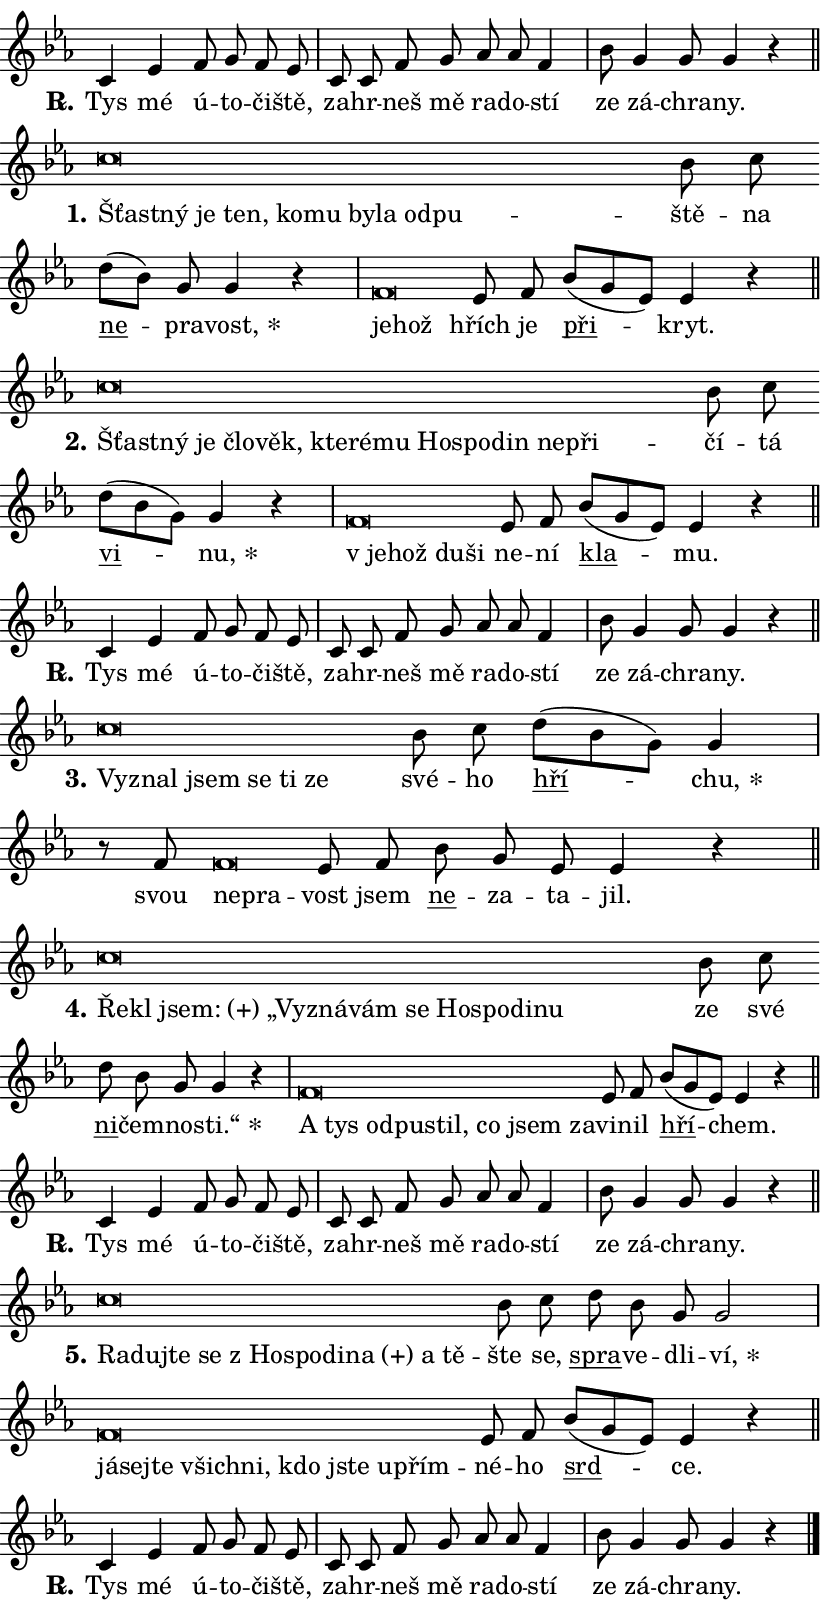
\version "2.24.0"
\header { tagline = "" }
\paper {
  indent = 0\cm
  top-margin = 0\cm
  right-margin = 0.13\cm % to fit lyric hyphens
  bottom-margin = 0\cm
  left-margin = 0\cm
  paper-width = 14\cm
  page-breaking = #ly:one-page-breaking
  system-system-spacing.basic-distance = #11
  score-system-spacing.basic-distance = #11
  ragged-last = ##f
}


%% Author: Thomas Morley
%% https://lists.gnu.org/archive/html/lilypond-user/2020-05/msg00002.html
#(define (line-position grob)
"Returns position of @var[grob} in current system:
   @code{'start}, if at first time-step
   @code{'end}, if at last time-step
   @code{'middle} otherwise
"
  (let* ((col (ly:item-get-column grob))
         (ln (ly:grob-object col 'left-neighbor))
         (rn (ly:grob-object col 'right-neighbor))
         (col-to-check-left (if (ly:grob? ln) ln col))
         (col-to-check-right (if (ly:grob? rn) rn col))
         (break-dir-left
           (and
             (ly:grob-property col-to-check-left 'non-musical #f)
             (ly:item-break-dir col-to-check-left)))
         (break-dir-right
           (and
             (ly:grob-property col-to-check-right 'non-musical #f)
             (ly:item-break-dir col-to-check-right))))
        (cond ((eqv? 1 break-dir-left) 'start)
              ((eqv? -1 break-dir-right) 'end)
              (else 'middle))))

#(define (tranparent-at-line-position vctor)
  (lambda (grob)
  "Relying on @code{line-position} select the relevant enry from @var{vctor}.
Used to determine transparency,"
    (case (line-position grob)
      ((end) (not (vector-ref vctor 0)))
      ((middle) (not (vector-ref vctor 1)))
      ((start) (not (vector-ref vctor 2))))))

noteHeadBreakVisibility =
#(define-music-function (break-visibility)(vector?)
"Makes @code{NoteHead}s transparent relying on @var{break-visibility}"
#{
  \override NoteHead.transparent =
    #(tranparent-at-line-position break-visibility)
#})

#(define delete-ledgers-for-transparent-note-heads
  (lambda (grob)
    "Reads whether a @code{NoteHead} is transparent.
If so this @code{NoteHead} is removed from @code{'note-heads} from
@var{grob}, which is supposed to be @code{LedgerLineSpanner}.
As a result ledgers are not printed for this @code{NoteHead}"
    (let* ((nhds-array (ly:grob-object grob 'note-heads))
           (nhds-list
             (if (ly:grob-array? nhds-array)
                 (ly:grob-array->list nhds-array)
                 '()))
           ;; Relies on the transparent-property being done before
           ;; Staff.LedgerLineSpanner.after-line-breaking is executed.
           ;; This is fragile ...
           (to-keep
             (remove
               (lambda (nhd)
                 (ly:grob-property nhd 'transparent #f))
               nhds-list)))
      ;; TODO find a better method to iterate over grob-arrays, similiar
      ;; to filter/remove etc for lists
      ;; For now rebuilt from scratch
      (set! (ly:grob-object grob 'note-heads)  '())
      (for-each
        (lambda (nhd)
          (ly:pointer-group-interface::add-grob grob 'note-heads nhd))
        to-keep))))

squashNotes = {
  \override NoteHead.X-extent = #'(-0.2 . 0.2)
  \override NoteHead.Y-extent = #'(-0.75 . 0)
  \override NoteHead.stencil =
    #(lambda (grob)
       (let ((pos (ly:grob-property grob 'staff-position)))
         (begin
           (if (< pos -7) (display "ERROR: Lower brevis then expected\n") (display ""))
           (if (<= pos -6) ly:text-interface::print ly:note-head::print))))
}
unSquashNotes = {
  \revert NoteHead.X-extent
  \revert NoteHead.Y-extent
  \revert NoteHead.stencil
}

hideNotes = \noteHeadBreakVisibility #begin-of-line-visible
unHideNotes = \noteHeadBreakVisibility #all-visible

% work-around for resetting accidentals
% https://lilypond.org/doc/v2.23/Documentation/notation/displaying-rhythms#unmetered-music
cadenzaMeasure = {
  \cadenzaOff
  \partial 1024 s1024
  \cadenzaOn
}

#(define-markup-command (accent layout props text) (markup?)
  "Underline accented syllable"
  (interpret-markup layout props
    #{\markup \override #'(offset . 4.3) \underline { #text }#}))

responsum = \markup \concat {
  "R" \hspace #-1.05 \path #0.1 #'((moveto 0 0.07) (lineto 0.9 0.8)) \hspace #0.05 "."
}

spaceSize = #0.6828661417322834 % exact space size for TeX Gyre Schola

\layout {
  \context {
    \Staff
    \remove "Time_signature_engraver"
    \override LedgerLineSpanner.after-line-breaking = #delete-ledgers-for-transparent-note-heads
  }
  \context {
    \Lyrics {
      \override LyricSpace.minimum-distance = \spaceSize
      \override LyricText.font-name = #"TeX Gyre Schola"
      \override LyricText.font-size = 1
      \override StanzaNumber.font-name = #"TeX Gyre Schola Bold"
      \override StanzaNumber.font-size = 1
    }
  }
  \context {
    \Score 
    \override NoteHead.text =
      #(lambda (grob) 
        (let ((pos (ly:grob-property grob 'staff-position)))
          #{\markup {
            \combine
              \halign #-0.55 \raise #(if (= pos -6) 0 0.5) \override #'(thickness . 2) \draw-line #'(3.2 . 0)
              \musicglyph "noteheads.sM1"
          }#}))
  }
}

% magnetic-lyrics.ily
%
%   written by
%     Jean Abou Samra <jean@abou-samra.fr>
%     Werner Lemberg <wl@gnu.org>
%
%   adapted by
%     Jiri Hon <jiri.hon@gmail.com>
%
% Version 2022-Apr-15

% https://www.mail-archive.com/lilypond-user@gnu.org/msg149350.html

#(define (Left_hyphen_pointer_engraver context)
   "Collect syllable-hyphen-syllable occurrences in lyrics and store
them in properties.  This engraver only looks to the left.  For
example, if the lyrics input is @code{foo -- bar}, it does the
following.

@itemize @bullet
@item
Set the @code{text} property of the @code{LyricHyphen} grob between
@q{foo} and @q{bar} to @code{foo}.

@item
Set the @code{left-hyphen} property of the @code{LyricText} grob with
text @q{foo} to the @code{LyricHyphen} grob between @q{foo} and
@q{bar}.
@end itemize

Use this auxiliary engraver in combination with the
@code{lyric-@/text::@/apply-@/magnetic-@/offset!} hook."
   (let ((hyphen #f)
         (text #f))
     (make-engraver
      (acknowledgers
       ((lyric-syllable-interface engraver grob source-engraver)
        (set! text grob)))
      (end-acknowledgers
       ((lyric-hyphen-interface engraver grob source-engraver)
        ;(when (not (grob::has-interface grob 'lyric-space-interface))
          (set! hyphen grob)));)
      ((stop-translation-timestep engraver)
       (when (and text hyphen)
         (ly:grob-set-object! text 'left-hyphen hyphen))
       (set! text #f)
       (set! hyphen #f)))))

#(define (lyric-text::apply-magnetic-offset! grob)
   "If the space between two syllables is less than the value in
property @code{LyricText@/.details@/.squash-threshold}, move the right
syllable to the left so that it gets concatenated with the left
syllable.

Use this function as a hook for
@code{LyricText@/.after-@/line-@/breaking} if the
@code{Left_@/hyphen_@/pointer_@/engraver} is active."
   (let ((hyphen (ly:grob-object grob 'left-hyphen #f)))
     (when hyphen
       (let ((left-text (ly:spanner-bound hyphen LEFT)))
         (when (grob::has-interface left-text 'lyric-syllable-interface)
           (let* ((common (ly:grob-common-refpoint grob left-text X))
                  (this-x-ext (ly:grob-extent grob common X))
                  (left-x-ext
                   (begin
                     ;; Trigger magnetism for left-text.
                     (ly:grob-property left-text 'after-line-breaking)
                     (ly:grob-extent left-text common X)))
                  ;; `delta` is the gap width between two syllables.
                  (delta (- (interval-start this-x-ext)
                            (interval-end left-x-ext)))
                  (details (ly:grob-property grob 'details))
                  (threshold (assoc-get 'squash-threshold details 0.2)))
             (when (< delta threshold)
               (let* (;; We have to manipulate the input text so that
                      ;; ligatures crossing syllable boundaries are not
                      ;; disabled.  For languages based on the Latin
                      ;; script this is essentially a beautification.
                      ;; However, for non-Western scripts it can be a
                      ;; necessity.
                      (lt (ly:grob-property left-text 'text))
                      (rt (ly:grob-property grob 'text))
                      (is-space (grob::has-interface hyphen 'lyric-space-interface))
                      (space (if is-space " " ""))
                      (extra-delta (if is-space spaceSize 0))
                      ;; Append new syllable.
                      (ltrt-space (if (and (string? lt) (string? rt))
                                (string-append lt space rt)
                                (make-concat-markup (list lt space rt))))
                      ;; Right-align `ltrt` to the right side.
                      (ltrt-space-markup (grob-interpret-markup
                               grob
                               (make-translate-markup
                                (cons (interval-length this-x-ext) 0)
                                (make-right-align-markup ltrt-space)))))
                 (begin
                   ;; Don't print `left-text`.
                   (ly:grob-set-property! left-text 'stencil #f)
                   ;; Set text and stencil (which holds all collected
                   ;; syllables so far) and shift it to the left.
                   (ly:grob-set-property! grob 'text ltrt-space)
                   (ly:grob-set-property! grob 'stencil ltrt-space-markup)
                   (ly:grob-translate-axis! grob (- (- delta extra-delta)) X))))))))))


#(define (lyric-hyphen::displace-bounds-first grob)
   ;; Make very sure this callback isn't triggered too early.
   (let ((left (ly:spanner-bound grob LEFT))
         (right (ly:spanner-bound grob RIGHT)))
     (ly:grob-property left 'after-line-breaking)
     (ly:grob-property right 'after-line-breaking)
     (ly:lyric-hyphen::print grob)))

squashThreshold = #0.4

\layout {
  \context {
    \Lyrics
    \consists #Left_hyphen_pointer_engraver
    \override LyricText.after-line-breaking =
      #lyric-text::apply-magnetic-offset!
    \override LyricHyphen.stencil = #lyric-hyphen::displace-bounds-first
    \override LyricText.details.squash-threshold = \squashThreshold
    \override LyricHyphen.minimum-distance = 0
    \override LyricHyphen.minimum-length = \squashThreshold
  }
}

squashText = \override LyricText.details.squash-threshold = 9999
unSquashText = \override LyricText.details.squash-threshold = \squashThreshold

leftText = \override LyricText.self-alignment-X = #LEFT
unLeftText = \revert LyricText.self-alignment-X

starOffset = #(lambda (grob) 
                (let ((x_offset (ly:self-alignment-interface::aligned-on-x-parent grob)))
                  (if (= x_offset 0) 0 (+ x_offset 1.2))))

star = #(define-music-function (syllable)(string?)
"Append star separator at the end of a syllable"
#{
  \once \override LyricText.X-offset = #starOffset
  \lyricmode { \markup {
    #syllable
    \override #'((font-name . "TeX Gyre Schola Bold")) \hspace #0.2 \lower #0.65 \larger "*"
  } }
#})

starAccent = #(define-music-function (syllable)(string?)
"Append star separator at the end of a syllable and make accent"
#{
  \once \override LyricText.X-offset = #starOffset
  \lyricmode { \markup {
    \accent #syllable
    \override #'((font-name . "TeX Gyre Schola Bold")) \hspace #0.2 \lower #0.65 \larger "*"
  } }
#})

breath = #(define-music-function (syllable)(string?)
"Append breathing indicator at the end of a syllable"
#{
  \lyricmode { \markup { #syllable "+" } }
#})

optionalBreath = #(define-music-function (syllable)(string?)
"Append optional breathing indicator at the end of a syllable"
#{
  \lyricmode { \markup { #syllable "(+)" } }
#})


\score {
    <<
        \new Voice = "melody" { \cadenzaOn \key es \major \relative { c'4 es f8 g f es \cadenzaMeasure \bar "|" c c f g as as f4 \cadenzaMeasure \bar "|" bes8 g4 g8 g4 r \cadenzaMeasure \bar "||" \break } }
        \new Lyrics \lyricsto "melody" { \lyricmode { \set stanza = \responsum
Tys mé ú -- to -- či -- ště, za -- hr -- neš mě ra -- do -- stí ze zá -- chra -- ny. } }
    >>
    \layout {}
}

\score {
    <<
        \new Voice = "melody" { \cadenzaOn \key es \major \relative { \squashNotes c''\breve*1/16 \hideNotes \breve*1/16 \bar "" \breve*1/16 \bar "" \breve*1/16 \bar "" \breve*1/16 \bar "" \breve*1/16 \bar "" \breve*1/16 \bar "" \breve*1/16 \bar "" \breve*1/16 \breve*1/16 \bar "" \unHideNotes \unSquashNotes bes8 c \bar "" d[( bes)] g g4 r \cadenzaMeasure \bar "|" \squashNotes f\breve*1/16 \hideNotes \breve*1/16 \bar "" \unHideNotes \unSquashNotes es8 f \bar "" bes[( g es)] es4 r \cadenzaMeasure \bar "||" \break } }
        \new Lyrics \lyricsto "melody" { \lyricmode { \set stanza = "1."
\leftText Šťast -- \squashText ný je ten, ko -- mu by -- la od -- pu -- \unLeftText \unSquashText ště -- na \markup \accent ne -- pra -- \star vost, \leftText je -- \squashText hož \unLeftText \unSquashText hřích je \markup \accent při -- kryt. } }
    >>
    \layout {}
}

\score {
    <<
        \new Voice = "melody" { \cadenzaOn \key es \major \relative { \squashNotes c''\breve*1/16 \hideNotes \breve*1/16 \bar "" \breve*1/16 \bar "" \breve*1/16 \bar "" \breve*1/16 \bar "" \breve*1/16 \bar "" \breve*1/16 \bar "" \breve*1/16 \bar "" \breve*1/16 \bar "" \breve*1/16 \bar "" \breve*1/16 \bar "" \breve*1/16 \breve*1/16 \bar "" \unHideNotes \unSquashNotes bes8 c \bar "" d[( bes g)] g4 r \cadenzaMeasure \bar "|" \squashNotes f\breve*1/16 \hideNotes \breve*1/16 \bar "" \breve*1/16 \breve*1/16 \bar "" \unHideNotes \unSquashNotes es8 f \bar "" bes[( g es)] es4 r \cadenzaMeasure \bar "||" \break } }
        \new Lyrics \lyricsto "melody" { \lyricmode { \set stanza = "2."
\leftText Šťast -- \squashText ný je člo -- věk, kte -- ré -- mu Ho -- spo -- din ne -- při -- \unLeftText \unSquashText čí -- tá \markup \accent vi -- \star nu, \leftText "v je" -- \squashText hož du -- ši \unLeftText \unSquashText ne -- ní \markup \accent kla -- mu. } }
    >>
    \layout {}
}

\score {
    <<
        \new Voice = "melody" { \cadenzaOn \key es \major \relative { c'4 es f8 g f es \cadenzaMeasure \bar "|" c c f g as as f4 \cadenzaMeasure \bar "|" bes8 g4 g8 g4 r \cadenzaMeasure \bar "||" \break } }
        \new Lyrics \lyricsto "melody" { \lyricmode { \set stanza = \responsum
Tys mé ú -- to -- či -- ště, za -- hr -- neš mě ra -- do -- stí ze zá -- chra -- ny. } }
    >>
    \layout {}
}

\score {
    <<
        \new Voice = "melody" { \cadenzaOn \key es \major \relative { \squashNotes c''\breve*1/16 \hideNotes \breve*1/16 \bar "" \breve*1/16 \bar "" \breve*1/16 \bar "" \breve*1/16 \breve*1/16 \bar "" \unHideNotes \unSquashNotes bes8 c \bar "" d[( bes g)] g4 \cadenzaMeasure \bar "|" r8 f8 \squashNotes f\breve*1/16 \hideNotes \breve*1/16 \bar "" \unHideNotes \unSquashNotes es8 f \bar "" bes g es es4 r \cadenzaMeasure \bar "||" \break } }
        \new Lyrics \lyricsto "melody" { \lyricmode { \set stanza = "3."
\leftText Vy -- \squashText znal jsem se ti ze \unLeftText \unSquashText své -- ho \markup \accent hří -- \star chu, svou \leftText ne -- \squashText pra -- \unLeftText \unSquashText vost jsem \markup \accent ne -- za -- ta -- jil. } }
    >>
    \layout {}
}

\score {
    <<
        \new Voice = "melody" { \cadenzaOn \key es \major \relative { \squashNotes c''\breve*1/16 \hideNotes \breve*1/16 \bar "" \breve*1/16 \bar "" \breve*1/16 \bar "" \breve*1/16 \bar "" \breve*1/16 \bar "" \breve*1/16 \bar "" \breve*1/16 \bar "" \breve*1/16 \bar "" \breve*1/16 \breve*1/16 \bar "" \unHideNotes \unSquashNotes bes8 c \bar "" d bes g g4 r \cadenzaMeasure \bar "|" \squashNotes f\breve*1/16 \hideNotes \breve*1/16 \bar "" \breve*1/16 \bar "" \breve*1/16 \bar "" \breve*1/16 \bar "" \breve*1/16 \bar "" \breve*1/16 \breve*1/16 \bar "" \unHideNotes \unSquashNotes es8 f \bar "" bes[( g es)] es4 r \cadenzaMeasure \bar "||" \break } }
        \new Lyrics \lyricsto "melody" { \lyricmode { \set stanza = "4."
\leftText Ře -- \squashText kl \optionalBreath jsem: „Vy -- zná -- vám se Ho -- spo -- di -- nu \unLeftText \unSquashText ze své \markup \accent ni -- čem -- no -- \star sti.“ \leftText A \squashText tys od -- pu -- stil, co jsem za -- \unLeftText \unSquashText vi -- nil \markup \accent hří -- chem. } }
    >>
    \layout {}
}

\score {
    <<
        \new Voice = "melody" { \cadenzaOn \key es \major \relative { c'4 es f8 g f es \cadenzaMeasure \bar "|" c c f g as as f4 \cadenzaMeasure \bar "|" bes8 g4 g8 g4 r \cadenzaMeasure \bar "||" \break } }
        \new Lyrics \lyricsto "melody" { \lyricmode { \set stanza = \responsum
Tys mé ú -- to -- či -- ště, za -- hr -- neš mě ra -- do -- stí ze zá -- chra -- ny. } }
    >>
    \layout {}
}

\score {
    <<
        \new Voice = "melody" { \cadenzaOn \key es \major \relative { \squashNotes c''\breve*1/16 \hideNotes \breve*1/16 \bar "" \breve*1/16 \bar "" \breve*1/16 \bar "" \breve*1/16 \bar "" \breve*1/16 \bar "" \breve*1/16 \bar "" \breve*1/16 \bar "" \breve*1/16 \breve*1/16 \bar "" \unHideNotes \unSquashNotes bes8 c \bar "" d bes g g2 \cadenzaMeasure \bar "|" \squashNotes f\breve*1/16 \hideNotes \breve*1/16 \bar "" \breve*1/16 \bar "" \breve*1/16 \bar "" \breve*1/16 \bar "" \breve*1/16 \bar "" \breve*1/16 \bar "" \breve*1/16 \breve*1/16 \bar "" \unHideNotes \unSquashNotes es8 f \bar "" bes[( g es)] es4 r \cadenzaMeasure \bar "||" \break } }
        \new Lyrics \lyricsto "melody" { \lyricmode { \set stanza = "5."
\leftText Ra -- \squashText duj -- te se "z Ho" -- spo -- di -- \optionalBreath na a tě -- \unLeftText \unSquashText šte se, \markup \accent spra -- ve -- dli -- \star ví, \leftText já -- \squashText sej -- te všich -- ni, kdo jste u -- přím -- \unLeftText \unSquashText né -- ho \markup \accent srd -- ce. } }
    >>
    \layout {}
}

\score {
    <<
        \new Voice = "melody" { \cadenzaOn \key es \major \relative { c'4 es f8 g f es \cadenzaMeasure \bar "|" c c f g as as f4 \cadenzaMeasure \bar "|" bes8 g4 g8 g4 r \cadenzaMeasure \bar "||" \break } \bar "|." }
        \new Lyrics \lyricsto "melody" { \lyricmode { \set stanza = \responsum
Tys mé ú -- to -- či -- ště, za -- hr -- neš mě ra -- do -- stí ze zá -- chra -- ny. } }
    >>
    \layout {}
}
